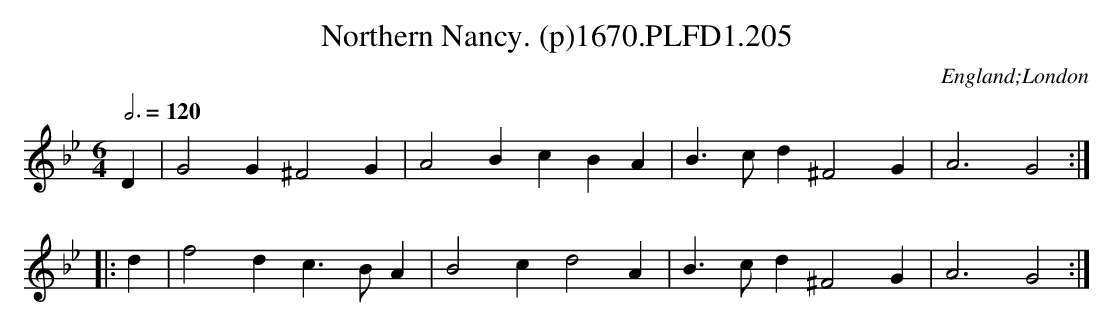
X:1
T:Northern Nancy. (p)1670.PLFD1.205
M:6/4
L:1/4
Q:3/4=120
O:England;London
K:Bb
D|G2G^F2G|A2BcBA|B>cd^F2G|A3G2:|
|:d|f2dc>BA|B2cd2A|B>cd^F2G|A3G2:|
